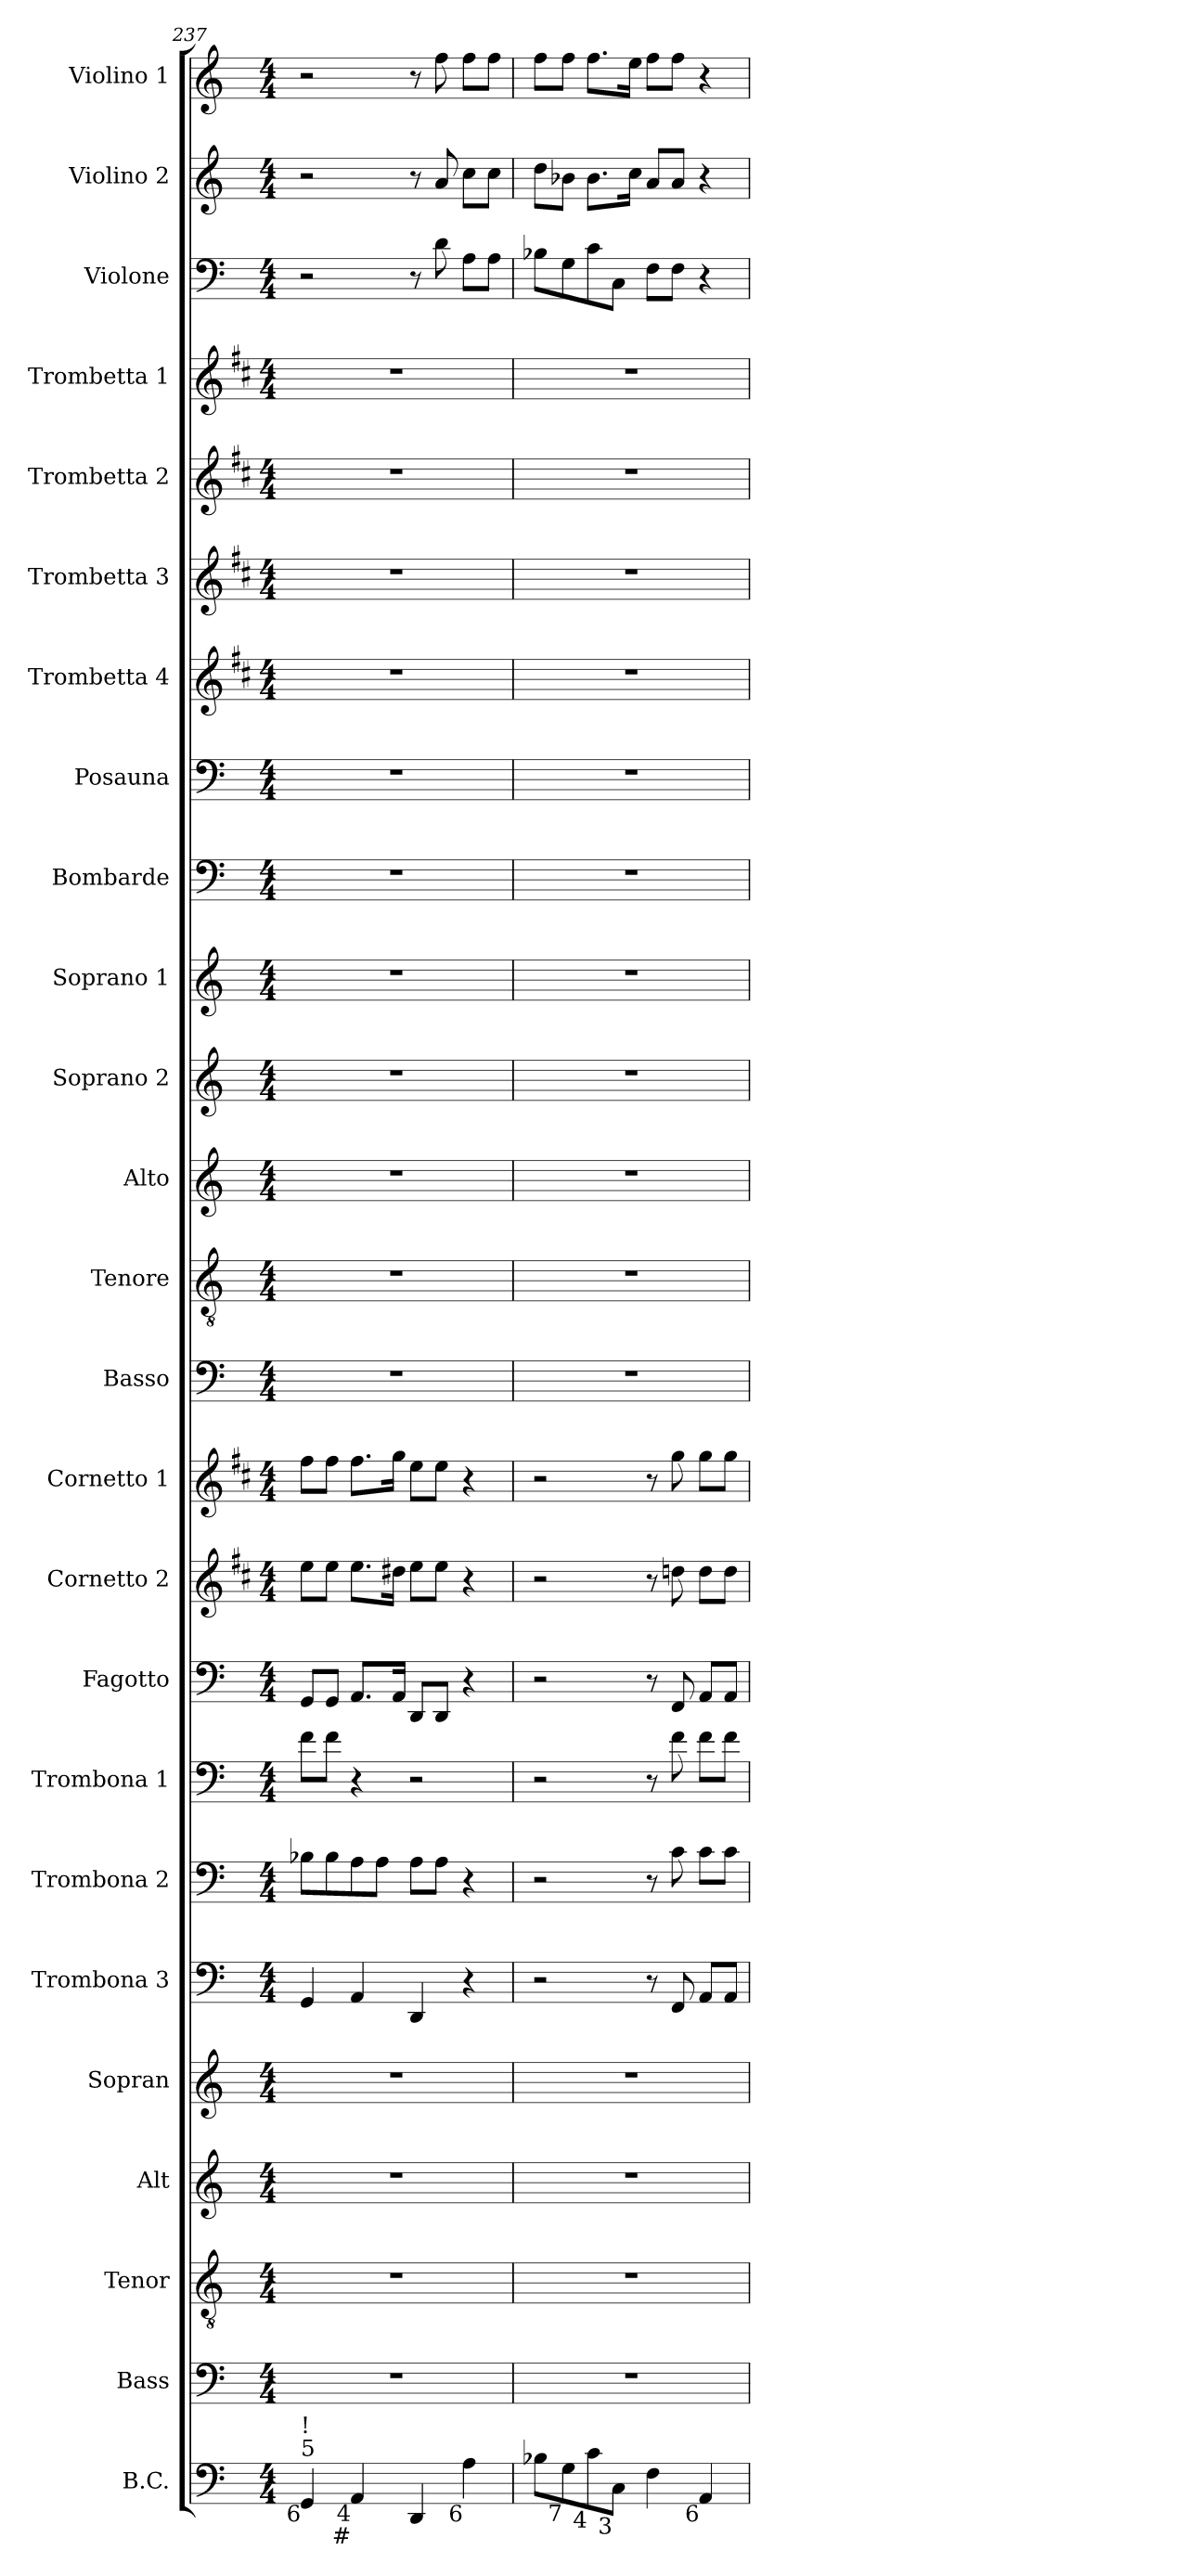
**kern	**kern	**kern	**kern	**kern	**kern	**kern	**kern	**kern	**kern	**kern	**kern	**kern	**kern	**kern	**kern	**kern	**kern	**kern	**kern	**kern	**kern	**kern	**kern	**kern
*part25	*part24	*part23	*part22	*part21	*part20	*part19	*part18	*part17	*part16	*part15	*part14	*part13	*part12	*part11	*part10	*part9	*part8	*part7	*part6	*part5	*part4	*part3	*part2	*part1
*staff25	*staff24	*staff23	*staff22	*staff21	*staff20	*staff19	*staff18	*staff17	*staff16	*staff15	*staff14	*staff13	*staff12	*staff11	*staff10	*staff9	*staff8	*staff7	*staff6	*staff5	*staff4	*staff3	*staff2	*staff1
*I"B.C.	*I"Bass	*I"Tenor	*I"Alt	*I"Sopran	*I"Trombona 3	*I"Trombona 2	*I"Trombona 1	*I"Fagotto	*I"Cornetto 2	*I"Cornetto 1	*I"Basso	*I"Tenore	*I"Alto	*I"Soprano 2	*I"Soprano 1	*I"Bombarde	*I"Posauna	*I"Trombetta 4	*I"Trombetta 3	*I"Trombetta 2	*I"Trombetta 1	*I"Violone	*I"Violino 2	*I"Violino 1
*I'B.C.	*I'B.	*I'T.	*I'A.	*I'S.	*I'Tbn. 2	*I'Tbn. 2	*I'Tbn. 1	*I'Fag.	*I'Cor. 2	*I'Cor. 1	*I'B.	*I'T.	*I'A.	*I'S.	*I'S.	*	*	*	*	*	*	*	*I'Vl. 2	*I'Vl. 1
*clefF4	*clefF4	*clefGv2	*clefG2	*clefG2	*clefF4	*clefF4	*clefF4	*clefF4	*clefG2	*clefG2	*clefF4	*clefGv2	*clefG2	*clefG2	*clefG2	*clefF4	*clefF4	*clefG2	*clefG2	*clefG2	*clefG2	*clefF4	*clefG2	*clefG2
*	*	*ITrd7c12	*	*	*	*	*	*	*ITrd1c2	*ITrd1c2	*	*ITrd7c12	*	*	*	*	*	*ITrd1c2	*ITrd1c2	*ITrd1c2	*ITrd1c2	*	*	*
*k[]	*k[]	*k[]	*k[]	*k[]	*k[]	*k[]	*k[]	*k[]	*k[]	*k[]	*k[]	*k[]	*k[]	*k[]	*k[]	*k[]	*k[]	*k[]	*k[]	*k[]	*k[]	*k[]	*k[]	*k[]
*C:	*C:	*C:	*C:	*C:	*C:	*C:	*C:	*C:	*C:	*C:	*C:	*C:	*C:	*C:	*C:	*C:	*C:	*C:	*C:	*C:	*C:	*C:	*C:	*C:
*M4/4	*M4/4	*M4/4	*M4/4	*M4/4	*M4/4	*M4/4	*M4/4	*M4/4	*M4/4	*M4/4	*M4/4	*M4/4	*M4/4	*M4/4	*M4/4	*M4/4	*M4/4	*M4/4	*M4/4	*M4/4	*M4/4	*M4/4	*M4/4	*M4/4
=237	=237	=237	=237	=237	=237	=237	=237	=237	=237	=237	=237	=237	=237	=237	=237	=237	=237	=237	=237	=237	=237	=237	=237	=237
!LO:TX:b:rj:t=6	!	!	!	!	!	!	!	!	!	!	!	!	!	!	!	!	!	!	!	!	!	!	!	!
!LO:TX:t=5	!	!	!	!	!	!	!	!	!	!	!	!	!	!	!	!	!	!	!	!	!	!	!	!
!LO:TX:t=!	!	!	!	!	!	!	!	!	!	!	!	!	!	!	!	!	!	!	!	!	!	!	!	!
4GGi/	1r	1r	1r	1r	4GGi/	8B-Xi\L	8fi\L	8GGi/L	8ddi\L	8eei\L	1r	1r	1r	1r	1r	1r	1r	1r	1r	1r	1r	2r	2r	2r
.	.	.	.	.	.	8B-i\	8fi\J	8GGi/J	8ddi\J	8eei\J	.	.	.	.	.	.	.	.	.	.	.	.	.	.
!LO:TX:b:rj:t=4	!	!	!	!	!	!	!	!	!	!	!	!	!	!	!	!	!	!	!	!	!	!	!	!
!LO:TX:b:rj:t=#	!	!	!	!	!	!	!	!	!	!	!	!	!	!	!	!	!	!	!	!	!	!	!	!
4AAi/	.	.	.	.	4AAi/	8Ai\	4r	8.AAi/L	8.ddi\L	8.eei\L	.	.	.	.	.	.	.	.	.	.	.	.	.	.
.	.	.	.	.	.	8Ai\J	.	.	.	.	.	.	.	.	.	.	.	.	.	.	.	.	.	.
.	.	.	.	.	.	.	.	16AAi/Jk	16cc#Xi\Jk	16ffi\Jk	.	.	.	.	.	.	.	.	.	.	.	.	.	.
4DDi/	.	.	.	.	4DDi/	8Ai\L	2r	8DDi/L	8ddi\L	8ddi\L	.	.	.	.	.	.	.	.	.	.	.	8r	8r	8r
.	.	.	.	.	.	8Ai\J	.	8DDi/J	8ddi\J	8ddi\J	.	.	.	.	.	.	.	.	.	.	.	8di\	8ai/	8ffi\
!LO:TX:b:rj:t=6	!	!	!	!	!	!	!	!	!	!	!	!	!	!	!	!	!	!	!	!	!	!	!	!
4Ai\	.	.	.	.	4r	4r	.	4r	4r	4r	.	.	.	.	.	.	.	.	.	.	.	8Ai\L	8cci\L	8ffi\L
.	.	.	.	.	.	.	.	.	.	.	.	.	.	.	.	.	.	.	.	.	.	8Ai\J	8cci\J	8ffi\J
=238	=238	=238	=238	=238	=238	=238	=238	=238	=238	=238	=238	=238	=238	=238	=238	=238	=238	=238	=238	=238	=238	=238	=238	=238
8B-Xi\L	1r	1r	1r	1r	2r	2r	2r	2r	2r	2r	1r	1r	1r	1r	1r	1r	1r	1r	1r	1r	1r	8B-Xi\L	8ddi\L	8ffi\L
!LO:TX:b:rj:t=7	!	!	!	!	!	!	!	!	!	!	!	!	!	!	!	!	!	!	!	!	!	!	!	!
8Gi\	.	.	.	.	.	.	.	.	.	.	.	.	.	.	.	.	.	.	.	.	.	8Gi\	8b-Xi\J	8ffi\J
!LO:TX:b:rj:t=4	!	!	!	!	!	!	!	!	!	!	!	!	!	!	!	!	!	!	!	!	!	!	!	!
8ci\	.	.	.	.	.	.	.	.	.	.	.	.	.	.	.	.	.	.	.	.	.	8ci\	8.b-i\L	8.ffi\L
!LO:TX:b:rj:t=3	!	!	!	!	!	!	!	!	!	!	!	!	!	!	!	!	!	!	!	!	!	!	!	!
8Ci\J	.	.	.	.	.	.	.	.	.	.	.	.	.	.	.	.	.	.	.	.	.	8Ci\J	.	.
.	.	.	.	.	.	.	.	.	.	.	.	.	.	.	.	.	.	.	.	.	.	.	16cci\Jk	16eei\Jk
4Fi\	.	.	.	.	8r	8r	8r	8r	8r	8r	.	.	.	.	.	.	.	.	.	.	.	8Fi\L	8ai/L	8ffi\L
.	.	.	.	.	8FFi/	8ci\	8fi\	8FFi/	8ccni\	8ffi\	.	.	.	.	.	.	.	.	.	.	.	8Fi\J	8ai/J	8ffi\J
!LO:TX:b:rj:t=6	!	!	!	!	!	!	!	!	!	!	!	!	!	!	!	!	!	!	!	!	!	!	!	!
4AAi/	.	.	.	.	8AAi/L	8ci\L	8fi\L	8AAi/L	8cci\L	8ffi\L	.	.	.	.	.	.	.	.	.	.	.	4r	4r	4r
.	.	.	.	.	8AAi/J	8ci\J	8fi\J	8AAi/J	8cci\J	8ffi\J	.	.	.	.	.	.	.	.	.	.	.	.	.	.
=	=	=	=	=	=	=	=	=	=	=	=	=	=	=	=	=	=	=	=	=	=	=	=	=
*-	*-	*-	*-	*-	*-	*-	*-	*-	*-	*-	*-	*-	*-	*-	*-	*-	*-	*-	*-	*-	*-	*-	*-	*-
